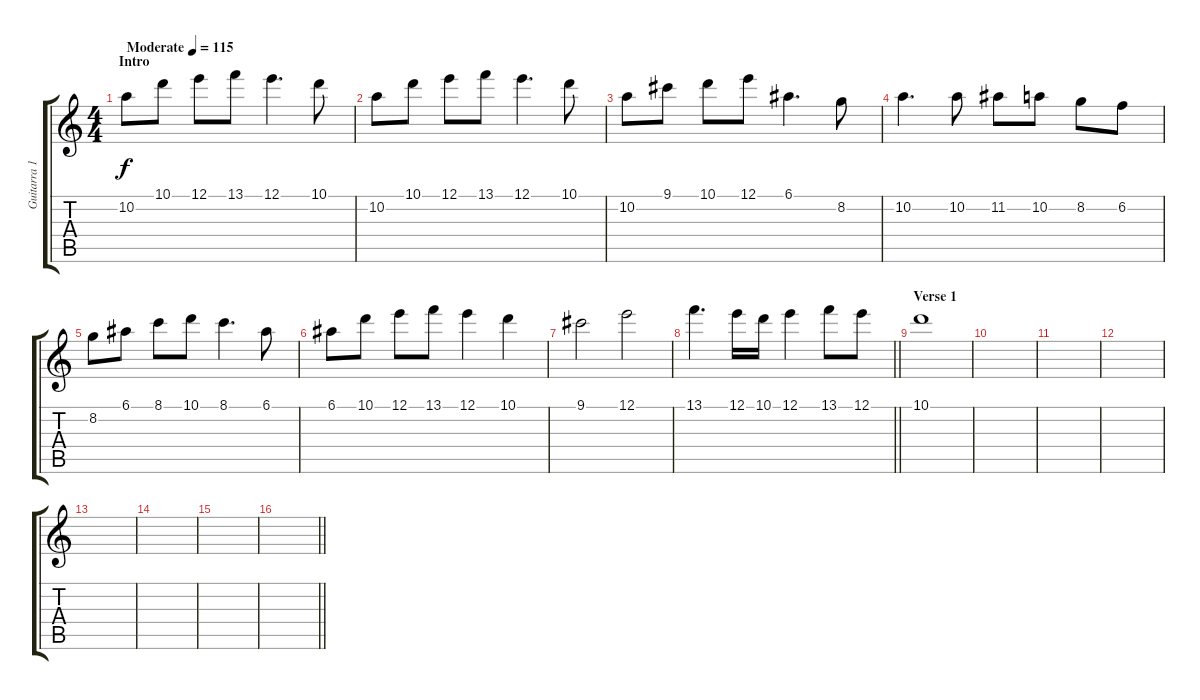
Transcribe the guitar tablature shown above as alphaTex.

\track ("Guitarra 1" "Guitarra 1") {instrument overdrivenguitar}
\staff {score tabs}
\tuning (E4 B3 G3 D3 A2 E2) {hide}
\ts (4 4)
\section ("" "Intro")
\tempo (115 "Moderate")
\clef g2
\ks c
10.2.8{dy f instrument overdrivenguitar} 10.1.8 12.1.8 13.1.8 12.1.4{d} 10.1.8 |
10.2.8 10.1.8 12.1.8 13.1.8 12.1.4{d} 10.1.8 |
10.2.8 9.1.8 10.1.8 12.1.8 6.1.4{d} 8.2.8 |
10.2.4{d} 10.2.8 11.2.8 10.2.8 8.2.8 6.2.8 |
8.2.8 6.1.8 8.1.8 10.1.8 8.1.4{d} 6.1.8 |
6.1.8 10.1.8 12.1.8 13.1.8 12.1.4 10.1.4 |
9.1.2 12.1.2 |
\barLineRight lightlight
13.1.4{d} 12.1.16 10.1.16 12.1.4 13.1.8 12.1.8 |
\section ("" "Verse 1")
10.1.1 |
|
|
|
|
|
|
\barLineRight lightlight
